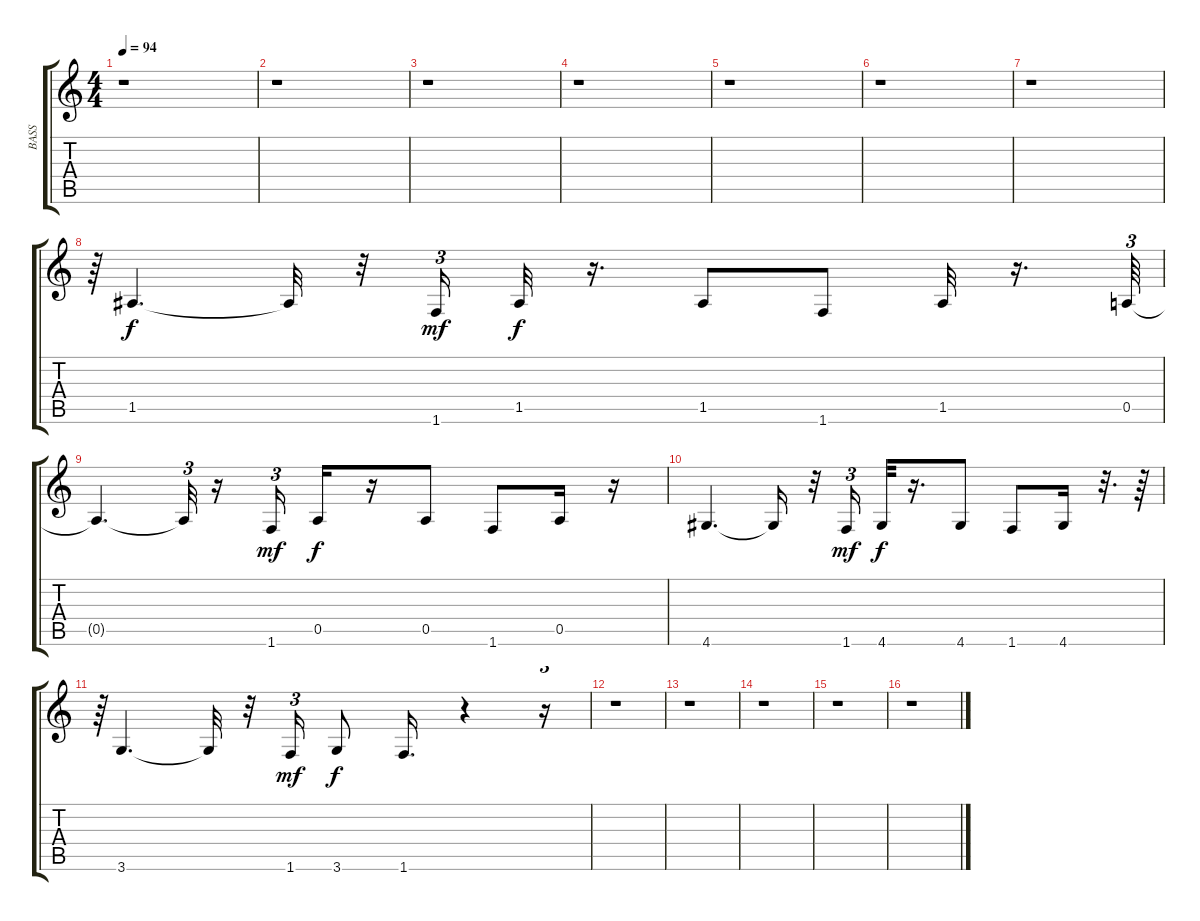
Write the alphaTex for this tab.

\track ("BASS" "BASS") {instrument electricbassfinger}
\staff {score tabs}
\tuning (E4 B3 G3 D3 A2 E2) {hide}
\ts (4 4)
\tempo 94
\clef g2
\ks c
r.1{dy f} |
r.1 |
r.1 |
r.1 |
r.1 |
r.1 |
r.1 |
r.64{tu (3 2)} 1.5.4{d} 1.5{t}.32 r.32 1.6.16{tu (3 2) dy mf} 1.5.32{dy f} r.16{d} 1.5.8 1.6.8 1.5.32 r.16{d} 0.5.64{tu (3 2)} |
0.5{t}.4{d} 0.5{t}.32{tu (3 2)} r.16 1.6.16{tu (3 2) dy mf} 0.5.16{dy f} r.16 0.5.8 1.6.8 0.5.16 r.16 |
4.6.4{d} 4.6{t}.16 r.32 1.6.16{tu (3 2) dy mf} 4.6.32{dy f} r.16{d} 4.6.8 1.6.8 4.6.16 r.32{d} r.64 |
r.64{tu (3 2)} 3.6.4{d} 3.6{t}.32 r.32 1.6.16{tu (3 2) dy mf} 3.6.8{dy f} 1.6.16{d} r.4 r.16{tu (3 2)} |
r.1 |
r.1 |
r.1 |
r.1 |
r.1
